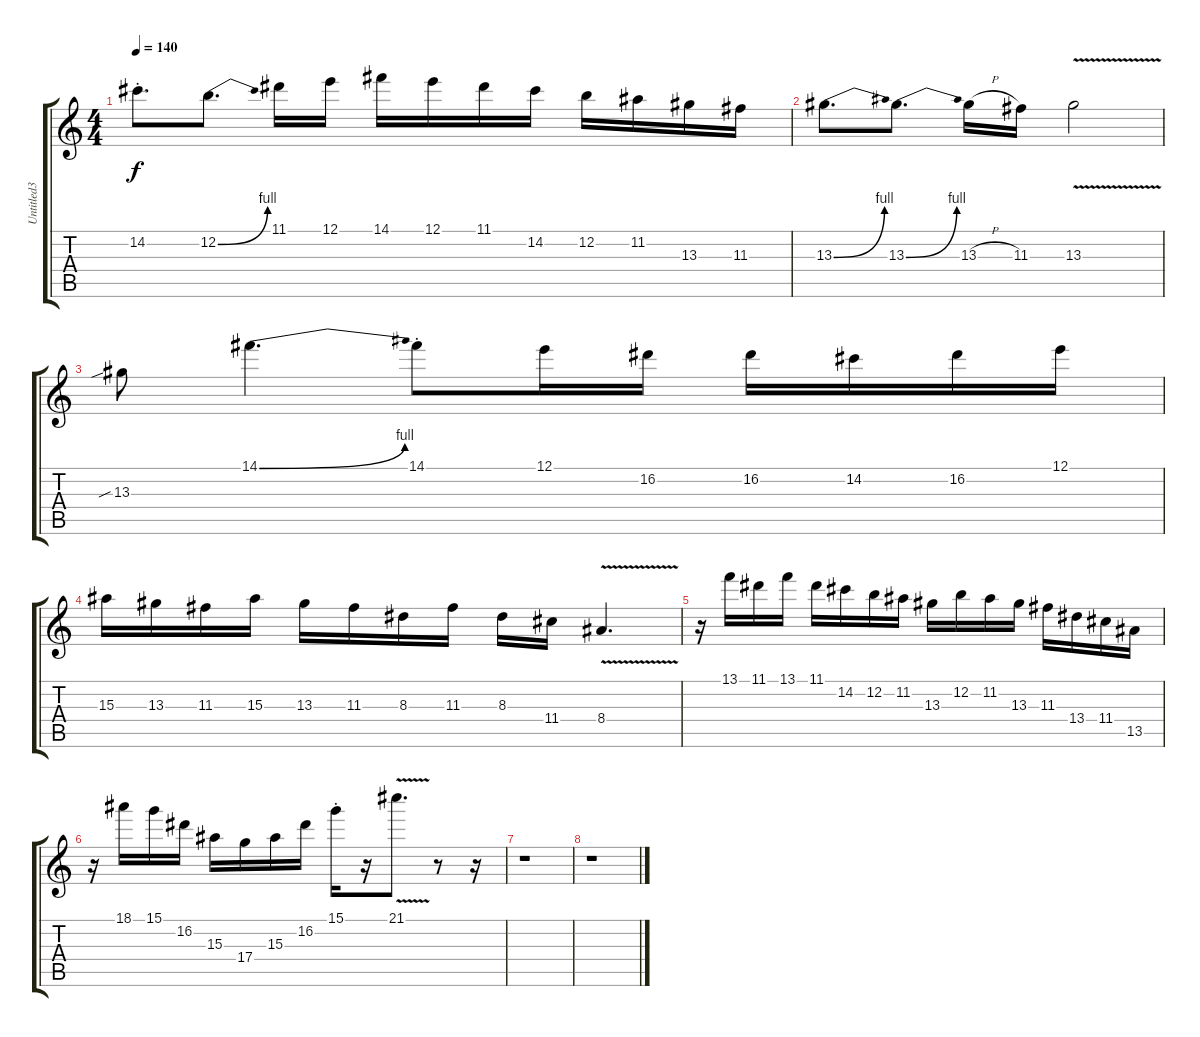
\track ("Untitled3" "Untitled3") {instrument distortionguitar}
\staff {score tabs}
\tuning (E4 B3 G3 D3 A2 E2) {hide}
\ts (4 4)
\tempo 140
\clef g2
\ks c
14.2{st}.8{d dy f} 12.2{be (bend 0 0 60 4)}.8{d} 11.1.16 12.1.16 14.1.16 12.1.16 11.1.16 14.2.16 12.2.16 11.2.16 13.3.16 11.3.16 |
13.3{be (bend 0 0 60 4)}.8{d} 13.3{be (bend 0 0 60 4)}.8{d} 13.3{h}.16 11.3.16 13.3{v}.2 |
13.3{sib}.8 14.1{be (bend 0 0 60 4)}.4{d} 14.1{st}.8 12.1.16 16.2.16 16.2.16 14.2.16 16.2.16 12.1.16 |
15.3.16 13.3.16 11.3.16 15.3.16 13.3.16 11.3.16 8.3.16 11.3.16 8.3.16 11.4.16 8.4{v}.4{d} |
r.16 13.1.16 11.1.16 13.1.16 11.1.16 14.2.16 12.2.16 11.2.16 13.3.16 12.2.16 11.2.16 13.3.16 11.3.16 13.4.16 11.4.16 13.5.16 |
r.16 18.1.16 15.1.16 16.2.16 15.3.16 17.4.16 15.3.16 16.2.16 15.1{st}.16 r.16 21.1{v}.8{d} r.8 r.16 |
r.1 |
r.1
